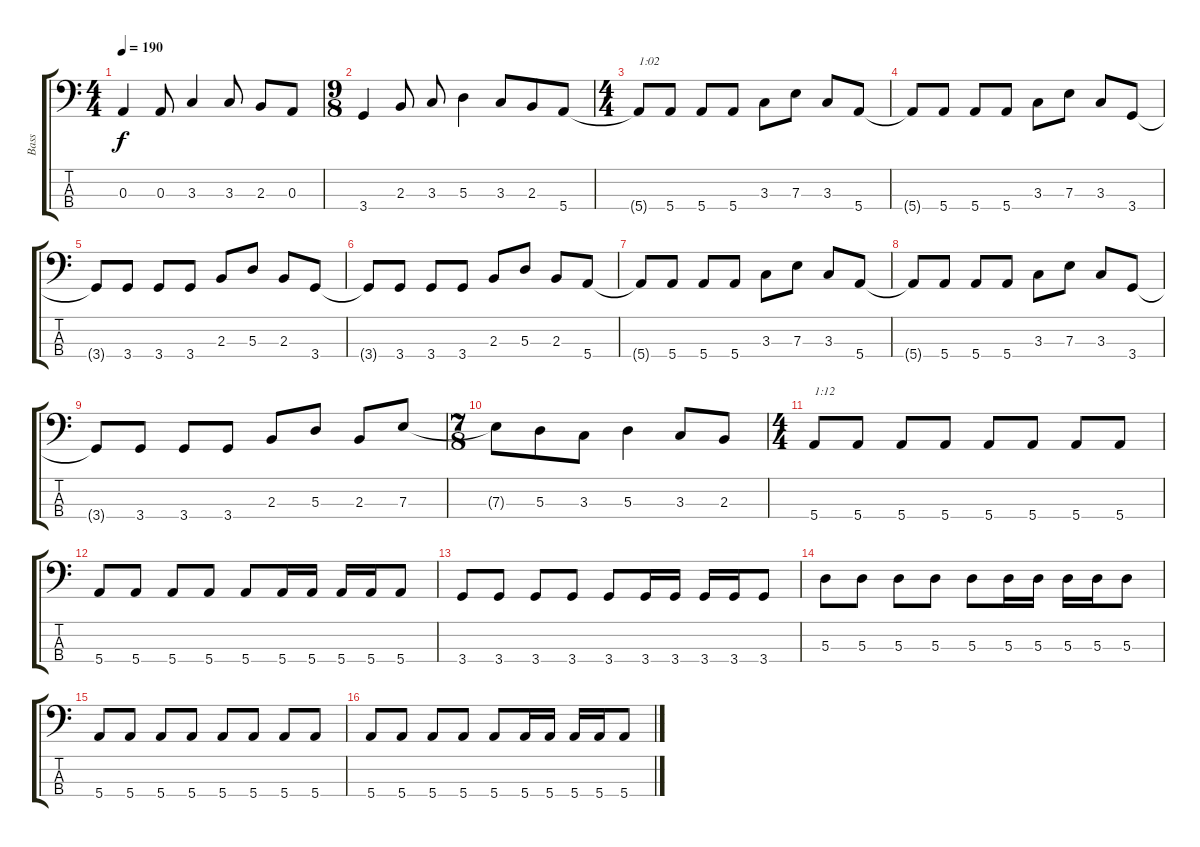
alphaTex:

\track ("Bass" "Bass") {instrument electricbassfinger}
\staff {score tabs}
\tuning (G2 D2 A1 E1) {hide}
\ts (4 4)
\tempo 190
\clef f4
\ks c
0.3.4{dy f} 0.3.8 3.3.4 3.3.8 2.3.8 0.3.8 |
\ts (9 8)
3.4.4 2.3.8 3.3.8 5.3.4 3.3.8 2.3.8 5.4.8 |
\ts (4 4)
5.4{t}.8{txt "1:02"} 5.4.8 5.4.8 5.4.8 3.3.8 7.3.8 3.3.8 5.4.8 |
5.4{t}.8 5.4.8 5.4.8 5.4.8 3.3.8 7.3.8 3.3.8 3.4.8 |
3.4{t}.8 3.4.8 3.4.8 3.4.8 2.3.8 5.3.8 2.3.8 3.4.8 |
3.4{t}.8 3.4.8 3.4.8 3.4.8 2.3.8 5.3.8 2.3.8 5.4.8 |
5.4{t}.8 5.4.8 5.4.8 5.4.8 3.3.8 7.3.8 3.3.8 5.4.8 |
5.4{t}.8 5.4.8 5.4.8 5.4.8 3.3.8 7.3.8 3.3.8 3.4.8 |
3.4{t}.8 3.4.8 3.4.8 3.4.8 2.3.8 5.3.8 2.3.8 7.3.8 |
\ts (7 8)
7.3{t}.8 5.3.8 3.3.8 5.3.4 3.3.8 2.3.8 |
\ts (4 4)
5.4.8{txt "1:12"} 5.4.8 5.4.8 5.4.8 5.4.8 5.4.8 5.4.8 5.4.8 |
5.4.8 5.4.8 5.4.8 5.4.8 5.4.8 5.4.16 5.4.16 5.4.16 5.4.16 5.4.8 |
3.4.8 3.4.8 3.4.8 3.4.8 3.4.8 3.4.16 3.4.16 3.4.16 3.4.16 3.4.8 |
5.3.8 5.3.8 5.3.8 5.3.8 5.3.8 5.3.16 5.3.16 5.3.16 5.3.16 5.3.8 |
5.4.8 5.4.8 5.4.8 5.4.8 5.4.8 5.4.8 5.4.8 5.4.8 |
5.4.8 5.4.8 5.4.8 5.4.8 5.4.8 5.4.16 5.4.16 5.4.16 5.4.16 5.4.8
